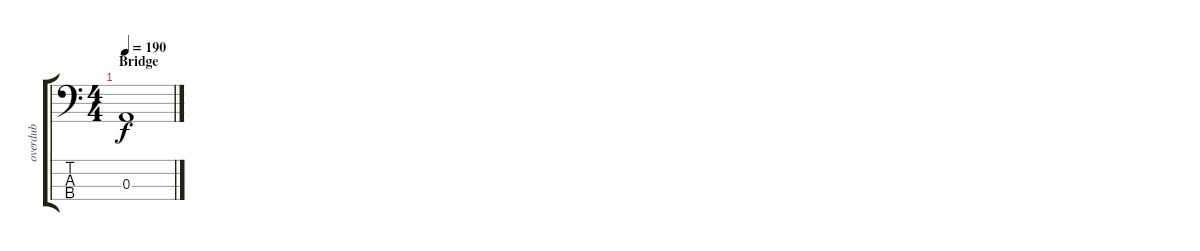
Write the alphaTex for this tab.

\track ("overdub" "overdub") {instrument slapbass2}
\staff {score tabs}
\tuning (G2 D2 A1 E1) {hide}
\ts (4 4)
\section ("" "Bridge")
\tempo 190
\clef f4
\ks c
0.3.1{dy f}
